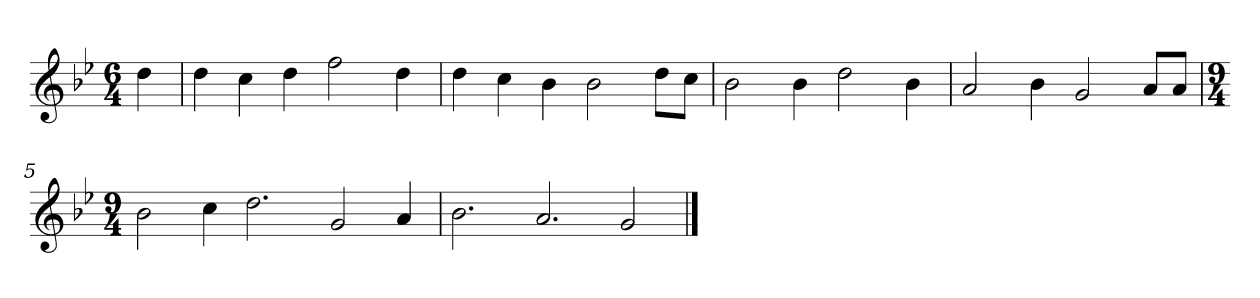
**kern
*part1
*staff1
*k[b-e-]
*M6/4
*MM120
=
4dd
=1
4dd
4cc
4dd
2ff
4dd
=2
4dd
4cc
4b-
2b-
8ddL
8ccJ
=3
2b-
4b-
2dd
4b-
=4
2a
4b-
2g
8aL
8aJ
=5
*M9/4
2b-
4cc
2.dd
2g
4a
=6
2.b-
2.a
2g
==
*-
